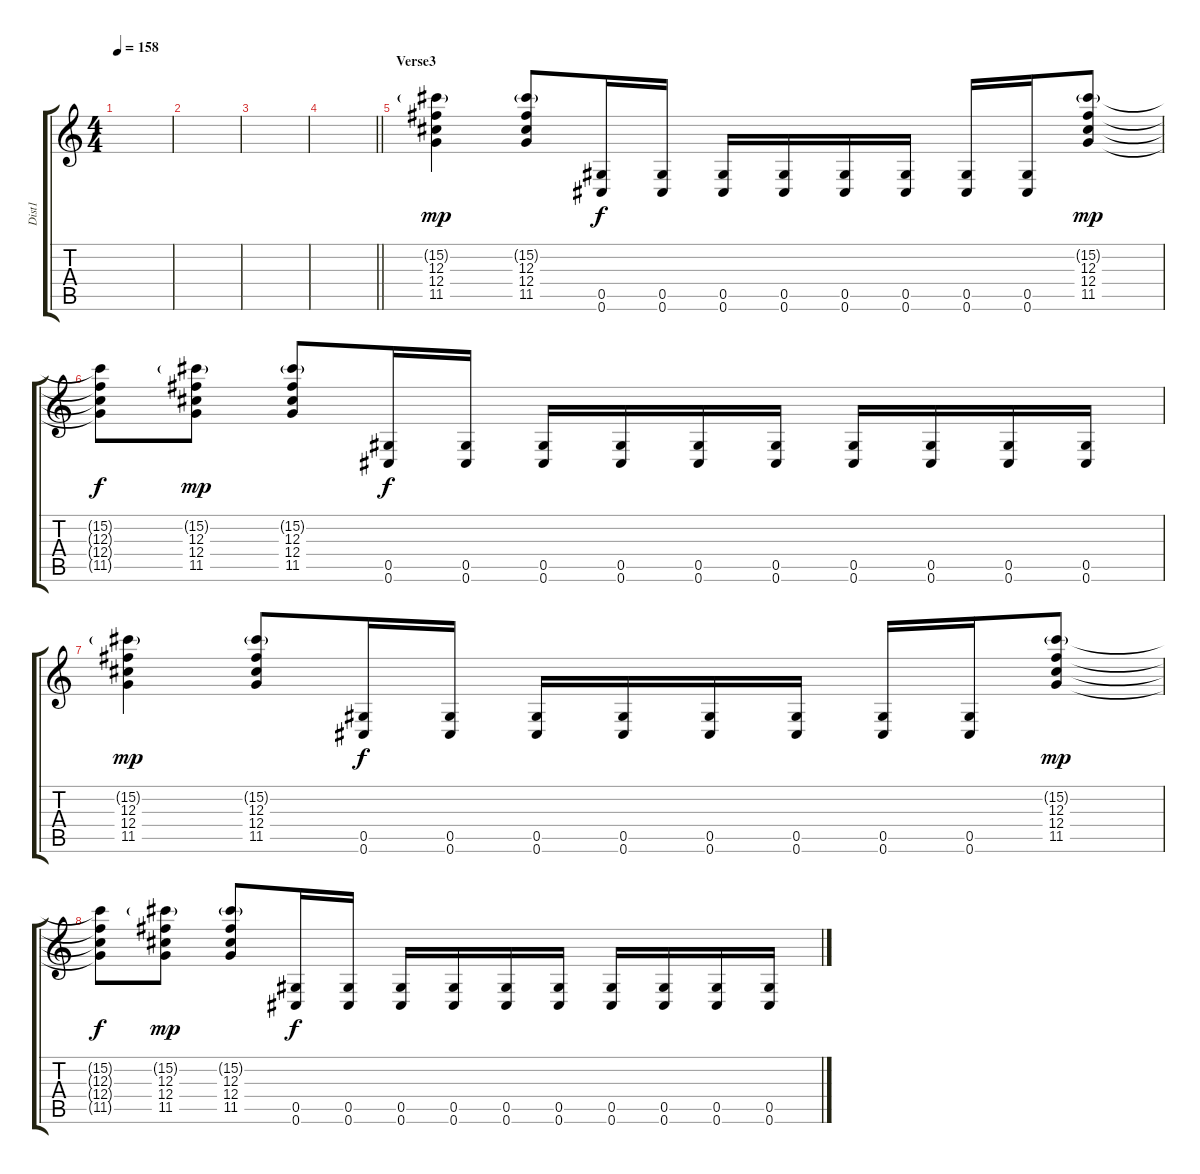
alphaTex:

\track ("Dist1" "Dist1") {instrument distortionguitar}
\staff {score tabs}
\tuning (Eb4 Bb3 Gb3 Db3 Ab2 Db2) {hide}
\ts (4 4)
\tempo 158
\clef g2
\ks c
|
|
|
\barLineRight lightlight
|
\section ("" "Verse3")
(15.2{g} 12.3 12.4 11.5).4{dy mp} (15.2{g} 12.3 12.4 11.5).8 (0.5 0.6).16{dy f} (0.5 0.6).16 (0.5 0.6).16 (0.5 0.6).16 (0.5 0.6).16 (0.5 0.6).16 (0.5 0.6).16 (0.5 0.6).16 (15.2{g} 12.3 12.4 11.5).8{dy mp} |
(15.2{t} 12.3{t} 12.4{t} 11.5{t}).8{dy f} (15.2{g} 12.3 12.4 11.5).8{dy mp} (15.2{g} 12.3 12.4 11.5).8 (0.5 0.6).16{dy f} (0.5 0.6).16 (0.5 0.6).16 (0.5 0.6).16 (0.5 0.6).16 (0.5 0.6).16 (0.5 0.6).16 (0.5 0.6).16 (0.5 0.6).16 (0.5 0.6).16 |
(15.2{g} 12.3 12.4 11.5).4{dy mp} (15.2{g} 12.3 12.4 11.5).8 (0.5 0.6).16{dy f} (0.5 0.6).16 (0.5 0.6).16 (0.5 0.6).16 (0.5 0.6).16 (0.5 0.6).16 (0.5 0.6).16 (0.5 0.6).16 (15.2{g} 12.3 12.4 11.5).8{dy mp} |
(15.2{t} 12.3{t} 12.4{t} 11.5{t}).8{dy f} (15.2{g} 12.3 12.4 11.5).8{dy mp} (15.2{g} 12.3 12.4 11.5).8 (0.5 0.6).16{dy f} (0.5 0.6).16 (0.5 0.6).16 (0.5 0.6).16 (0.5 0.6).16 (0.5 0.6).16 (0.5 0.6).16 (0.5 0.6).16 (0.5 0.6).16 (0.5 0.6).16
